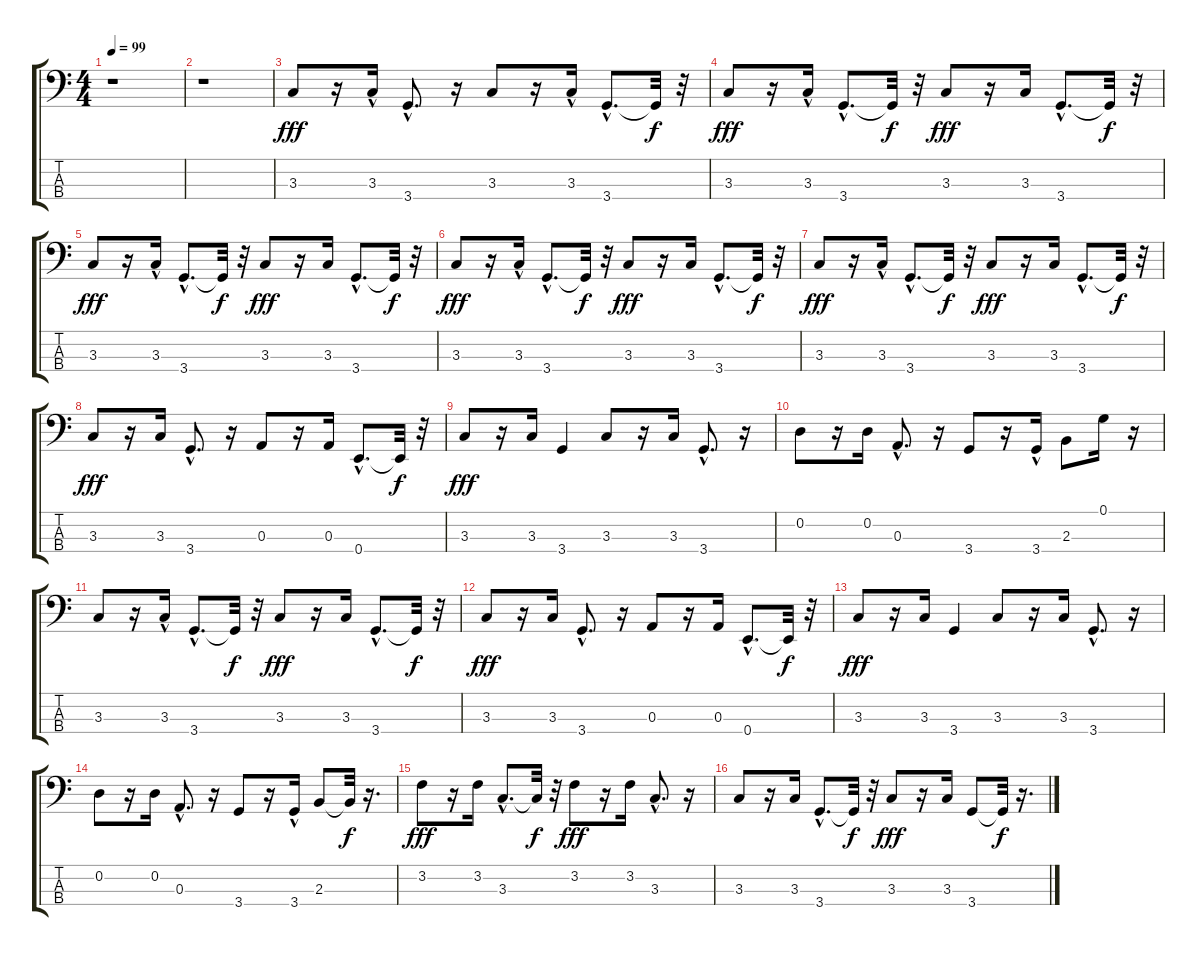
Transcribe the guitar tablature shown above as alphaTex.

\track "" {instrument electricbassfinger}
\staff {score tabs}
\tuning (G2 D2 A1 E1) {hide}
\ts (4 4)
\tempo 99
\clef f4
\ks c
r.1{dy fff instrument electricbassfinger} |
r.1 |
3.3.8 r.16 3.3{hac}.16 3.4{hac}.8{d} r.16 3.3.8 r.16 3.3{hac}.16 3.4{hac}.8{d} 3.4{t}.32{dy f} r.32 |
3.3.8{dy fff} r.16 3.3{hac}.16 3.4{hac}.8{d} 3.4{t}.32{dy f} r.32 3.3.8{dy fff} r.16 3.3.16 3.4{hac}.8{d} 3.4{t}.32{dy f} r.32 |
3.3.8{dy fff} r.16 3.3{hac}.16 3.4{hac}.8{d} 3.4{t}.32{dy f} r.32 3.3.8{dy fff} r.16 3.3.16 3.4{hac}.8{d} 3.4{t}.32{dy f} r.32 |
3.3.8{dy fff} r.16 3.3{hac}.16 3.4{hac}.8{d} 3.4{t}.32{dy f} r.32 3.3.8{dy fff} r.16 3.3.16 3.4{hac}.8{d} 3.4{t}.32{dy f} r.32 |
3.3.8{dy fff} r.16 3.3{hac}.16 3.4{hac}.8{d} 3.4{t}.32{dy f} r.32 3.3.8{dy fff} r.16 3.3.16 3.4{hac}.8{d} 3.4{t}.32{dy f} r.32 |
3.3.8{dy fff} r.16 3.3.16 3.4{hac}.8{d} r.16 0.3.8 r.16 0.3.16 0.4{hac}.8{d} 0.4{t}.32{dy f} r.32 |
3.3.8{dy fff} r.16 3.3.16 3.4.4 3.3.8 r.16 3.3.16 3.4{hac}.8{d} r.16 |
0.2.8 r.16 0.2.16 0.3{hac}.8{d} r.16 3.4.8 r.16 3.4{hac}.16 2.3.8 0.1.16 r.16 |
3.3.8 r.16 3.3{hac}.16 3.4{hac}.8{d} 3.4{t}.32{dy f} r.32 3.3.8{dy fff} r.16 3.3.16 3.4{hac}.8{d} 3.4{t}.32{dy f} r.32 |
3.3.8{dy fff} r.16 3.3.16 3.4{hac}.8{d} r.16 0.3.8 r.16 0.3.16 0.4{hac}.8{d} 0.4{t}.32{dy f} r.32 |
3.3.8{dy fff} r.16 3.3.16 3.4.4 3.3.8 r.16 3.3.16 3.4{hac}.8{d} r.16 |
0.2.8 r.16 0.2.16 0.3{hac}.8{d} r.16 3.4.8 r.16 3.4{hac}.16 2.3.8 2.3{t}.32{dy f} r.16{d} |
3.2.8{dy fff} r.16 3.2.16 3.3{hac}.8{d} 3.3{t}.32{dy f} r.32 3.2.8{dy fff} r.16 3.2.16 3.3{hac}.8{d} r.16 |
3.3.8 r.16 3.3.16 3.4{hac}.8{d} 3.4{t}.32{dy f} r.32 3.3.8{dy fff} r.16 3.3.16 3.4.8 3.4{t}.32{dy f} r.16{d}
